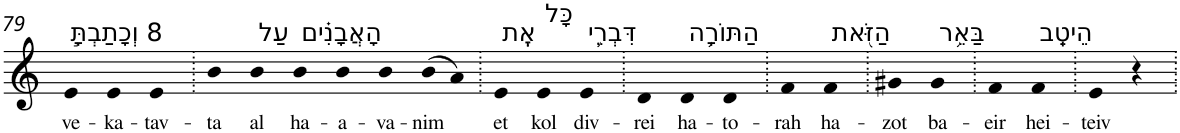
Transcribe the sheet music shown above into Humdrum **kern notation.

**kern	**text
*part1	*part1
*staff1	*staff1
*I"Piano	*
*I'Pno	*
!!LO:PB:g=z
*clefG2	*
*k[]	*
=79	=79
!LO:TX:a:t=8 וְכָתַבְתָּ֣	!
!	!LO:LY:b
4e	ve-
!	!LO:LY:b
4e	-ka-
!	!LO:LY:b
4e	-tav-
=80.	=80.
!	!LO:LY:b
4b	-ta
!LO:TX:a:t=עַל	!
!	!LO:LY:b
4b	al
!LO:TX:a:t=הָאֲבָנִ֗ים	!
!	!LO:LY:b
4b	ha-
!	!LO:LY:b
4b	-a-
!	!LO:LY:b
4b	-va-
!	!LO:LY:b
(8b	-nim
8a)	.
=81.	=81.
!LO:TX:a:t=אֶֽת	!
!	!LO:LY:b
4e	et
!LO:TX:a:t=כָּל	!
!	!LO:LY:b
4e	kol
!LO:TX:a:t=דִּבְרֵ֛י	!
!	!LO:LY:b
4e	div-
=82.	=82.
!	!LO:LY:b
4d	-rei
!LO:TX:a:t=הַתּוֹרָ֥ה	!
!	!LO:LY:b
4d	ha-
!	!LO:LY:b
4d	-to-
=83.	=83.
!	!LO:LY:b
4f	-rah
!LO:TX:a:t=הַזֹּ֖את	!
!	!LO:LY:b
4f	ha-
=84.	=84.
!	!LO:LY:b
4g#X	-zot
!LO:TX:a:t=בַּאֵ֥ר	!
!	!LO:LY:b
4g#	ba-
=85.	=85.
!	!LO:LY:b
4f	-eir
!LO:TX:a:t=הֵיטֵֽב	!
!	!LO:LY:b
4f	hei-
=86.	=86.
!	!LO:LY:b
4e	-teiv
4r	.
=.	=.
*-	*-
